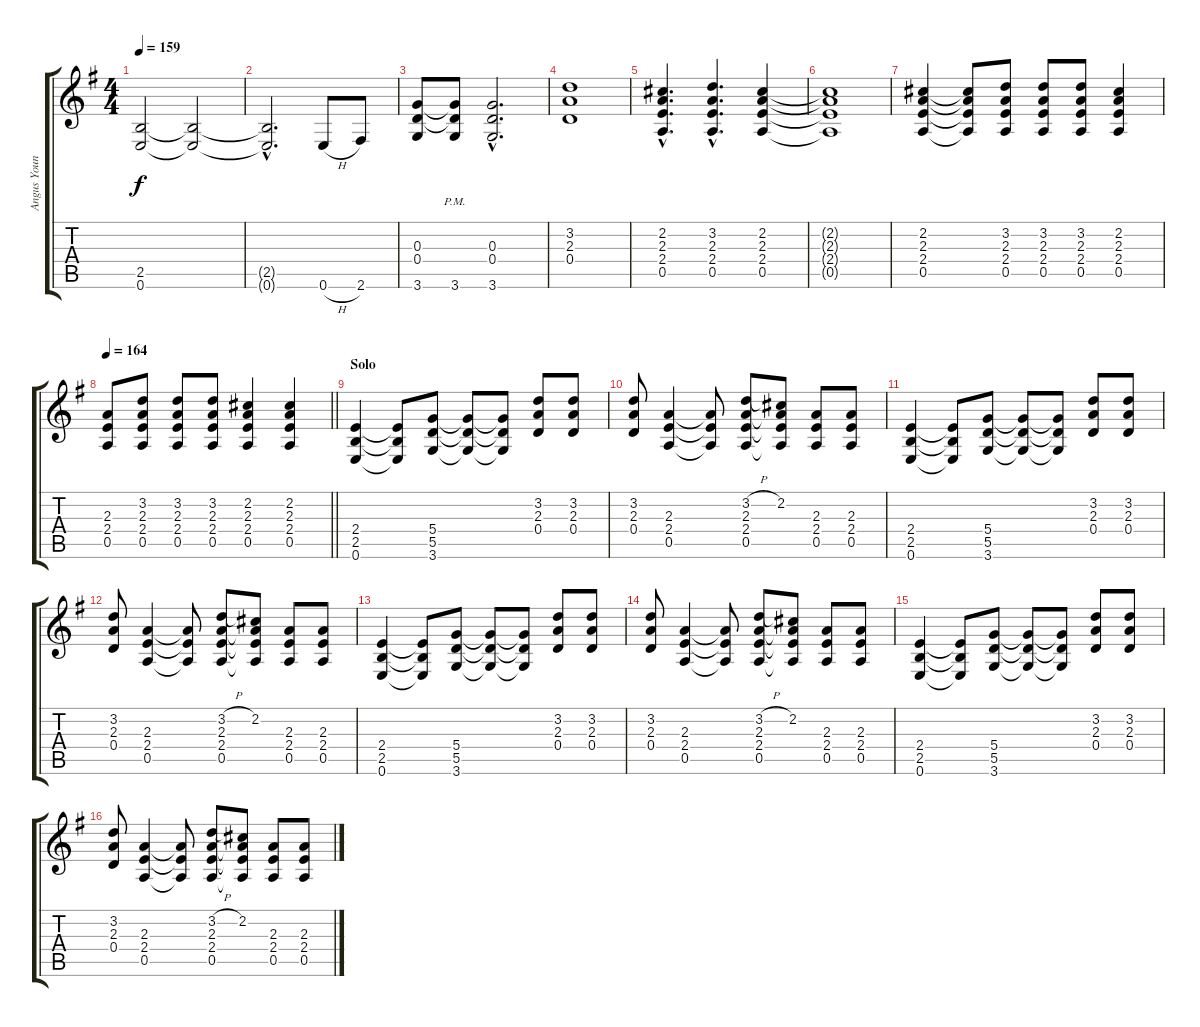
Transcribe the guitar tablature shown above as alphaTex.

\track ("Angus Young" "Angus Youn") {instrument distortionguitar}
\staff {score tabs}
\tuning (E4 B3 G3 D3 A2 E2) {hide}
\ts (4 4)
\tempo 159
\clef g2
\ks g
(2.5 0.6).2{dy f} (2.5{t} 0.6{t}).2 |
(2.5{hac t} 0.6{hac t}).2{d} 0.6{h}.8 2.6.8 |
(0.3 0.4 3.6).8 (0.3{t} 0.4{t} 3.6{pm}).8 (0.3{hac} 0.4{hac} 3.6{hac}).2{d} |
(3.2 2.3 0.4).1 |
(2.2{hac} 2.3{hac} 2.4{hac} 0.5{hac}).4{d} (3.2{hac} 2.3{hac} 2.4{hac} 0.5{hac}).4{d} (2.2 2.3 2.4 0.5).4 |
(2.2{t} 2.3{t} 2.4{t} 0.5{t}).1 |
(2.2 2.3 2.4 0.5).4 (2.2{t} 2.3{t} 2.4{t} 0.5{t}).8 (3.2 2.3 2.4 0.5).8 (3.2 2.3 2.4 0.5).8 (3.2 2.3 2.4 0.5).8 (2.2 2.3 2.4 0.5).4 |
\tempo 164
\barLineRight lightlight
(2.3 2.4 0.5).8 (3.2 2.3 2.4 0.5).8 (3.2 2.3 2.4 0.5).8 (3.2 2.3 2.4 0.5).8 (2.2 2.3 2.4 0.5).4 (2.2 2.3 2.4 0.5).4 |
\section ("" "Solo")
(2.4 2.5 0.6).4 (2.4{t} 2.5{t} 0.6{t}).8 (5.4 5.5 3.6).8 (5.4{t} 5.5{t} 3.6{t}).8 (5.4{t} 5.5{t} 3.6{t}).8 (3.2 2.3 0.4).8 (3.2 2.3 0.4).8 |
(3.2 2.3 0.4).8 (2.3 2.4 0.5).4 (2.3{t} 2.4{t} 0.5{t}).8 (3.2{h} 2.3 2.4 0.5).8 (2.2 2.3{t} 2.4{t} 0.5{t}).8 (2.3 2.4 0.5).8 (2.3 2.4 0.5).8 |
(2.4 2.5 0.6).4 (2.4{t} 2.5{t} 0.6{t}).8 (5.4 5.5 3.6).8 (5.4{t} 5.5{t} 3.6{t}).8 (5.4{t} 5.5{t} 3.6{t}).8 (3.2 2.3 0.4).8 (3.2 2.3 0.4).8 |
(3.2 2.3 0.4).8 (2.3 2.4 0.5).4 (2.3{t} 2.4{t} 0.5{t}).8 (3.2{h} 2.3 2.4 0.5).8 (2.2 2.3{t} 2.4{t} 0.5{t}).8 (2.3 2.4 0.5).8 (2.3 2.4 0.5).8 |
(2.4 2.5 0.6).4 (2.4{t} 2.5{t} 0.6{t}).8 (5.4 5.5 3.6).8 (5.4{t} 5.5{t} 3.6{t}).8 (5.4{t} 5.5{t} 3.6{t}).8 (3.2 2.3 0.4).8 (3.2 2.3 0.4).8 |
(3.2 2.3 0.4).8 (2.3 2.4 0.5).4 (2.3{t} 2.4{t} 0.5{t}).8 (3.2{h} 2.3 2.4 0.5).8 (2.2 2.3{t} 2.4{t} 0.5{t}).8 (2.3 2.4 0.5).8 (2.3 2.4 0.5).8 |
(2.4 2.5 0.6).4 (2.4{t} 2.5{t} 0.6{t}).8 (5.4 5.5 3.6).8 (5.4{t} 5.5{t} 3.6{t}).8 (5.4{t} 5.5{t} 3.6{t}).8 (3.2 2.3 0.4).8 (3.2 2.3 0.4).8 |
(3.2 2.3 0.4).8 (2.3 2.4 0.5).4 (2.3{t} 2.4{t} 0.5{t}).8 (3.2{h} 2.3 2.4 0.5).8 (2.2 2.3{t} 2.4{t} 0.5{t}).8 (2.3 2.4 0.5).8 (2.3 2.4 0.5).8
